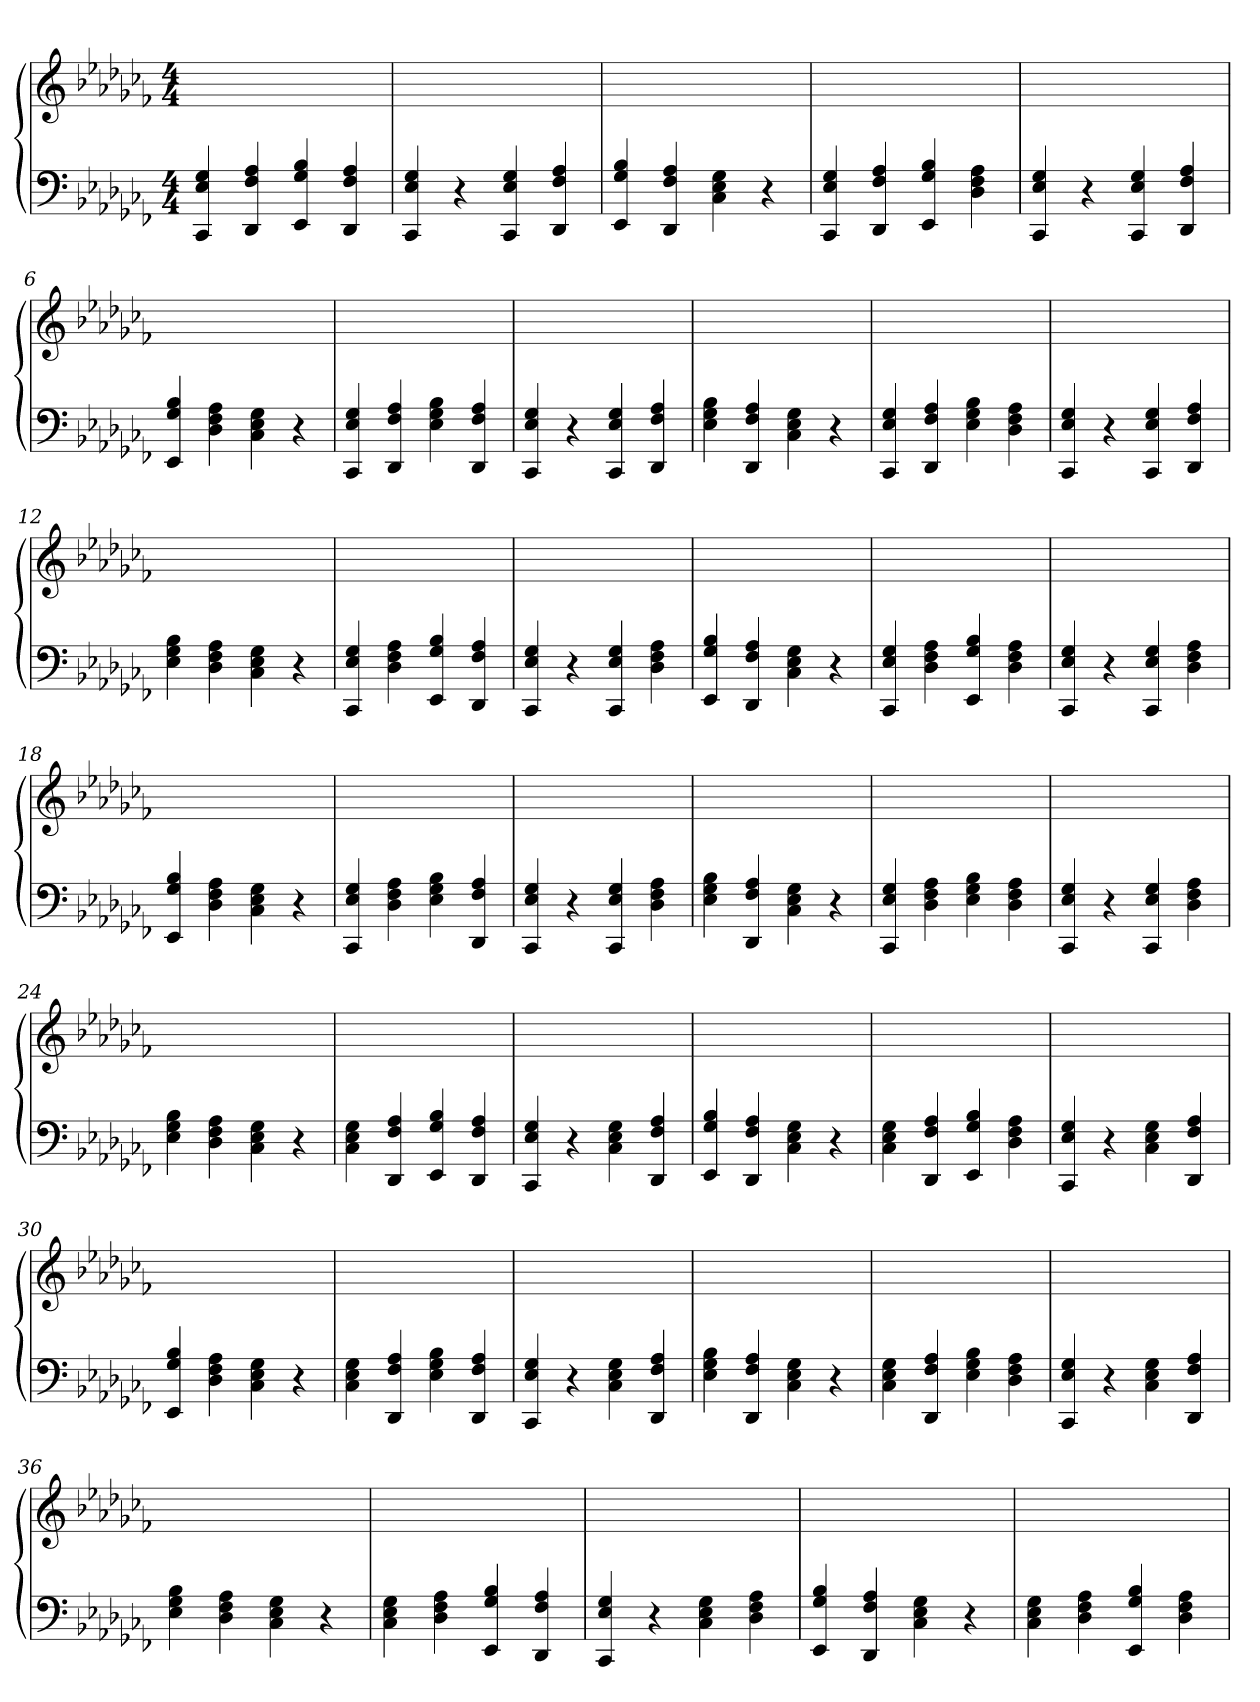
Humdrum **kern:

**kern	**kern
*part2	*part1
*staff2	*staff1
*clefF4	*clefG2
*k[b-e-a-d-g-c-f-]	*k[b-e-a-d-g-c-f-]
*C-:	*C-:
*M4/4	*M4/4
*MM60	*MM60
=1	=1
4CC- 4E- 4G-	1ryy
4DD- 4F- 4A-	.
4EE- 4G- 4B-	.
4DD- 4F- 4A-	.
=2	=2
4CC- 4E- 4G-	1ryy
4r	.
4CC- 4E- 4G-	.
4DD- 4F- 4A-	.
=3	=3
4EE- 4G- 4B-	1ryy
4DD- 4F- 4A-	.
4C- 4E- 4G-	.
4r	.
=4	=4
4CC- 4E- 4G-	1ryy
4DD- 4F- 4A-	.
4EE- 4G- 4B-	.
4D- 4F- 4A-	.
=5	=5
4CC- 4E- 4G-	1ryy
4r	.
4CC- 4E- 4G-	.
4DD- 4F- 4A-	.
=6	=6
4EE- 4G- 4B-	1ryy
4D- 4F- 4A-	.
4C- 4E- 4G-	.
4r	.
=7	=7
4CC- 4E- 4G-	1ryy
4DD- 4F- 4A-	.
4E- 4G- 4B-	.
4DD- 4F- 4A-	.
=8	=8
4CC- 4E- 4G-	1ryy
4r	.
4CC- 4E- 4G-	.
4DD- 4F- 4A-	.
=9	=9
4E- 4G- 4B-	1ryy
4DD- 4F- 4A-	.
4C- 4E- 4G-	.
4r	.
=10	=10
4CC- 4E- 4G-	1ryy
4DD- 4F- 4A-	.
4E- 4G- 4B-	.
4D- 4F- 4A-	.
=11	=11
4CC- 4E- 4G-	1ryy
4r	.
4CC- 4E- 4G-	.
4DD- 4F- 4A-	.
=12	=12
4E- 4G- 4B-	1ryy
4D- 4F- 4A-	.
4C- 4E- 4G-	.
4r	.
=13	=13
4CC- 4E- 4G-	1ryy
4D- 4F- 4A-	.
4EE- 4G- 4B-	.
4DD- 4F- 4A-	.
=14	=14
4CC- 4E- 4G-	1ryy
4r	.
4CC- 4E- 4G-	.
4D- 4F- 4A-	.
=15	=15
4EE- 4G- 4B-	1ryy
4DD- 4F- 4A-	.
4C- 4E- 4G-	.
4r	.
=16	=16
4CC- 4E- 4G-	1ryy
4D- 4F- 4A-	.
4EE- 4G- 4B-	.
4D- 4F- 4A-	.
=17	=17
4CC- 4E- 4G-	1ryy
4r	.
4CC- 4E- 4G-	.
4D- 4F- 4A-	.
=18	=18
4EE- 4G- 4B-	1ryy
4D- 4F- 4A-	.
4C- 4E- 4G-	.
4r	.
=19	=19
4CC- 4E- 4G-	1ryy
4D- 4F- 4A-	.
4E- 4G- 4B-	.
4DD- 4F- 4A-	.
=20	=20
4CC- 4E- 4G-	1ryy
4r	.
4CC- 4E- 4G-	.
4D- 4F- 4A-	.
=21	=21
4E- 4G- 4B-	1ryy
4DD- 4F- 4A-	.
4C- 4E- 4G-	.
4r	.
=22	=22
4CC- 4E- 4G-	1ryy
4D- 4F- 4A-	.
4E- 4G- 4B-	.
4D- 4F- 4A-	.
=23	=23
4CC- 4E- 4G-	1ryy
4r	.
4CC- 4E- 4G-	.
4D- 4F- 4A-	.
=24	=24
4E- 4G- 4B-	1ryy
4D- 4F- 4A-	.
4C- 4E- 4G-	.
4r	.
=25	=25
4C- 4E- 4G-	1ryy
4DD- 4F- 4A-	.
4EE- 4G- 4B-	.
4DD- 4F- 4A-	.
=26	=26
4CC- 4E- 4G-	1ryy
4r	.
4C- 4E- 4G-	.
4DD- 4F- 4A-	.
=27	=27
4EE- 4G- 4B-	1ryy
4DD- 4F- 4A-	.
4C- 4E- 4G-	.
4r	.
=28	=28
4C- 4E- 4G-	1ryy
4DD- 4F- 4A-	.
4EE- 4G- 4B-	.
4D- 4F- 4A-	.
=29	=29
4CC- 4E- 4G-	1ryy
4r	.
4C- 4E- 4G-	.
4DD- 4F- 4A-	.
=30	=30
4EE- 4G- 4B-	1ryy
4D- 4F- 4A-	.
4C- 4E- 4G-	.
4r	.
=31	=31
4C- 4E- 4G-	1ryy
4DD- 4F- 4A-	.
4E- 4G- 4B-	.
4DD- 4F- 4A-	.
=32	=32
4CC- 4E- 4G-	1ryy
4r	.
4C- 4E- 4G-	.
4DD- 4F- 4A-	.
=33	=33
4E- 4G- 4B-	1ryy
4DD- 4F- 4A-	.
4C- 4E- 4G-	.
4r	.
=34	=34
4C- 4E- 4G-	1ryy
4DD- 4F- 4A-	.
4E- 4G- 4B-	.
4D- 4F- 4A-	.
=35	=35
4CC- 4E- 4G-	1ryy
4r	.
4C- 4E- 4G-	.
4DD- 4F- 4A-	.
=36	=36
4E- 4G- 4B-	1ryy
4D- 4F- 4A-	.
4C- 4E- 4G-	.
4r	.
=37	=37
4C- 4E- 4G-	1ryy
4D- 4F- 4A-	.
4EE- 4G- 4B-	.
4DD- 4F- 4A-	.
=38	=38
4CC- 4E- 4G-	1ryy
4r	.
4C- 4E- 4G-	.
4D- 4F- 4A-	.
=39	=39
4EE- 4G- 4B-	1ryy
4DD- 4F- 4A-	.
4C- 4E- 4G-	.
4r	.
=40	=40
4C- 4E- 4G-	1ryy
4D- 4F- 4A-	.
4EE- 4G- 4B-	.
4D- 4F- 4A-	.
=	=
*-	*-
